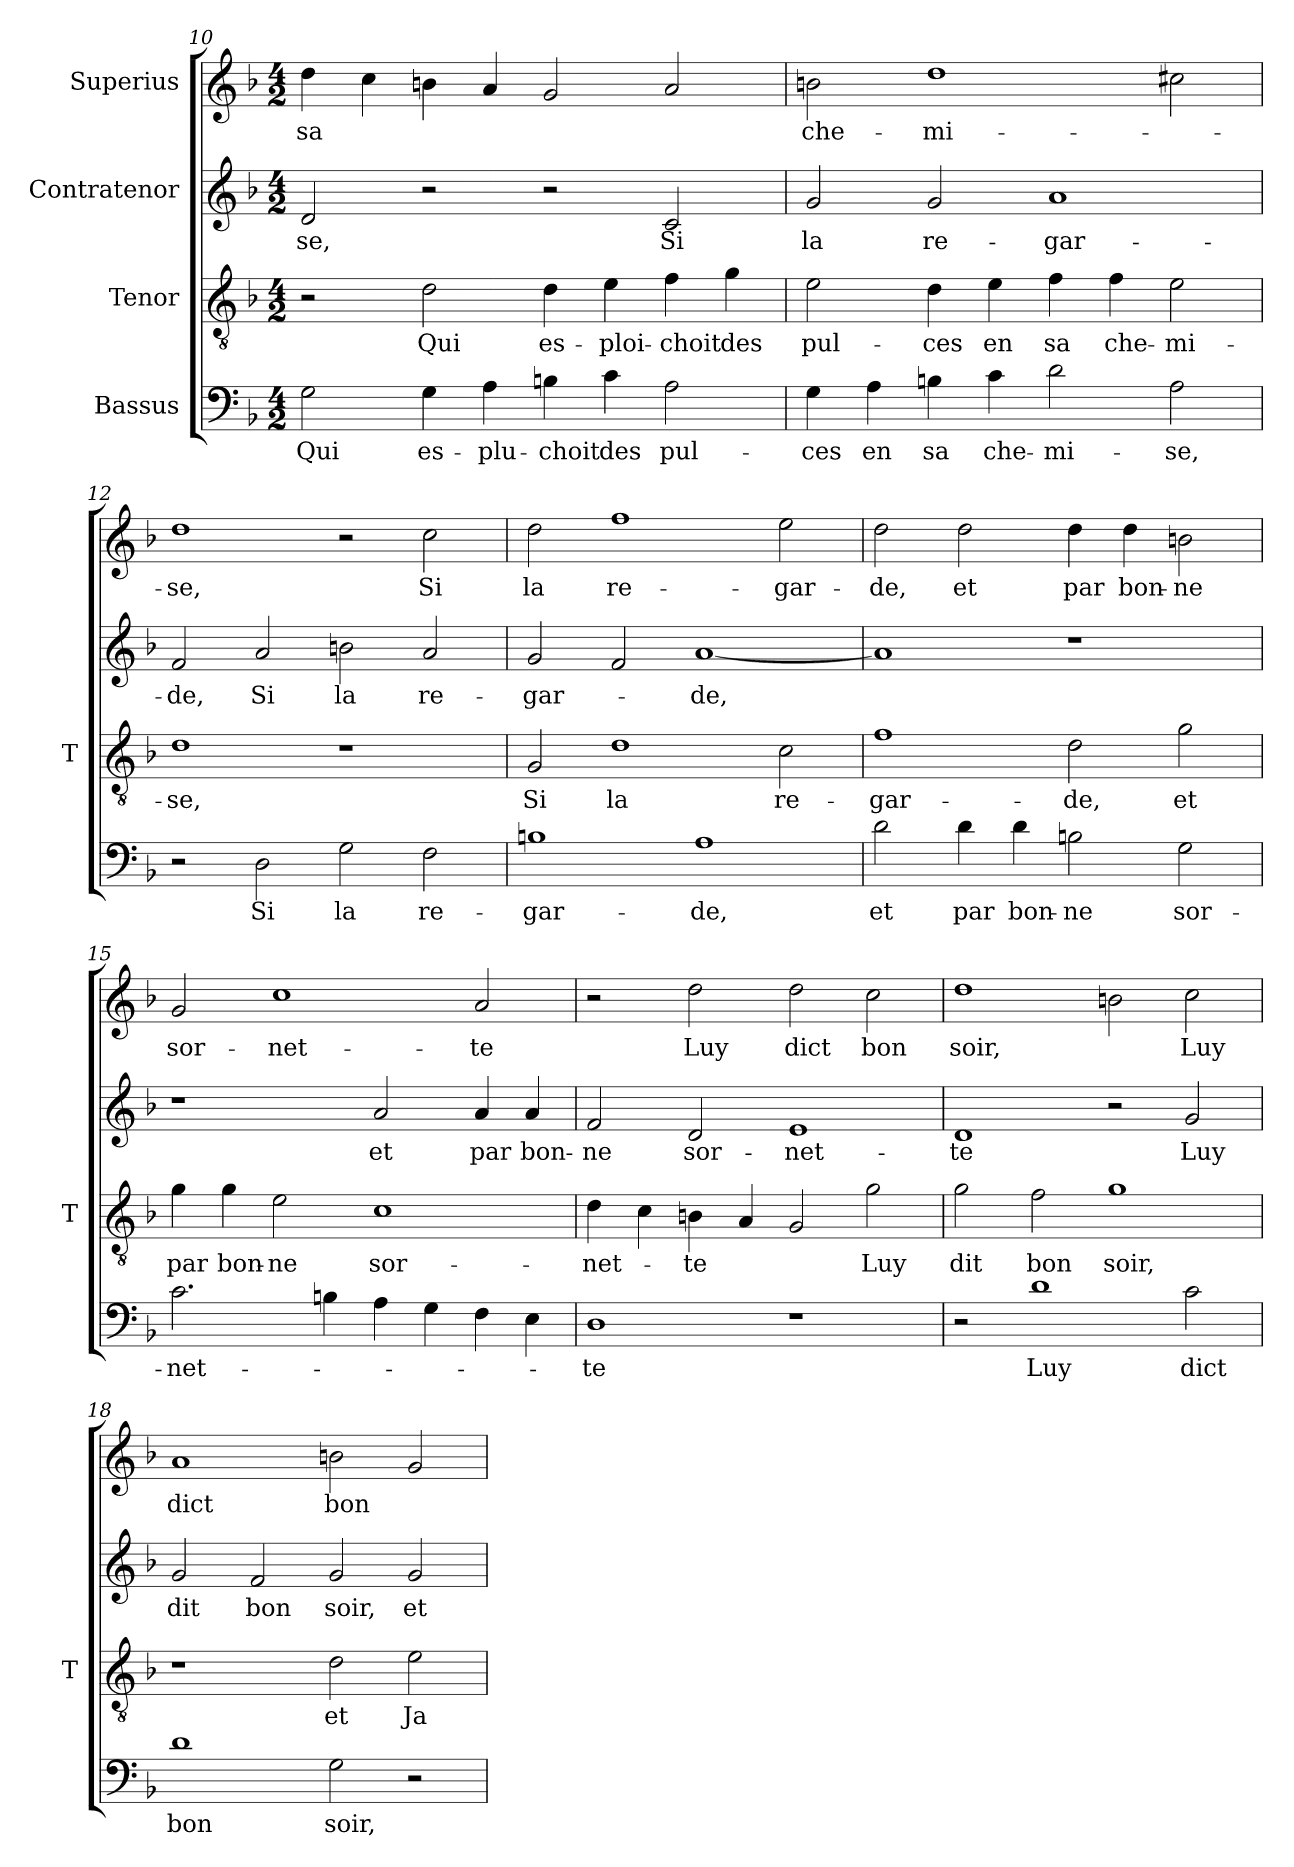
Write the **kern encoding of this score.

**kern	**text	**kern	**text	**kern	**text	**kern	**text
*part4	*part4	*part3	*part3	*part2	*part2	*part1	*part1
*staff4	*staff4	*staff3	*staff3	*staff2	*staff2	*staff1	*staff1
*I"Bassus	*	*I"Tenor	*	*I"Contratenor	*	*I"Superius	*
*	*	*I'T	*	*	*	*	*
*clefF4	*	*clefGv2	*	*clefG2	*	*clefG2	*
*k[b-]	*	*k[b-]	*	*k[b-]	*	*k[b-]	*
*M4/2	*	*M4/2	*	*M4/2	*	*M4/2	*
=10	=10	=10	=10	=10	=10	=10	=10
2G	-Qui	2r	.	2d	-se,	4dd	-sa
.	.	.	.	.	.	4cc	.
4G	es-	2d	-Qui	2r	.	4b	.
4A	plu-	.	.	.	.	4a	.
4B	-choit	4d	es-	2r	.	2g	.
4c	-des	4e	ploi-	.	.	.	.
2A	pul-	4f	-choit	2c	-Si	2a	.
.	.	4g	-des	.	.	.	.
=11	=11	=11	=11	=11	=11	=11	=11
4G	-ces	2e	pul-	2g	-la	2b	che-
4A	-en	.	.	.	.	.	.
4B	-sa	4d	-ces	2g	re-	1dd	mi-
4c	che-	4e	-en	.	.	.	.
2d	mi-	4f	-sa	1a	gar-	.	.
.	.	4f	che-	.	.	.	.
2A	-se,	2e	mi-	.	.	2cc#X	.
=12	=12	=12	=12	=12	=12	=12	=12
2r	.	1d	-se,	2f	-de,	1dd	-se,
2D	-Si	.	.	2a	-Si	.	.
2G	-la	1r	.	2b	-la	2r	.
2F	re-	.	.	2a	re-	2cc	-Si
=13	=13	=13	=13	=13	=13	=13	=13
1B	gar-	2G	-Si	2g	gar-	2dd	-la
.	.	1d	-la	2f	.	1ff	re-
1A	-de,	.	.	[1a	-de,	.	.
.	.	2c	re-	.	.	2ee	gar-
=14	=14	=14	=14	=14	=14	=14	=14
2d	-et	1f	gar-	1a]	.	2dd	-de,
4d	-par	.	.	.	.	2dd	-et
4d	bon-	.	.	.	.	.	.
2B	-ne	2d	-de,	1r	.	4dd	-par
.	.	.	.	.	.	4dd	bon-
2G	sor-	2g	-et	.	.	2b	-ne
=15	=15	=15	=15	=15	=15	=15	=15
2.c	net-	4g	-par	1r	.	2g	sor-
.	.	4g	bon-	.	.	.	.
.	.	2e	-ne	.	.	1cc	net-
4B	.	.	.	.	.	.	.
4A	.	1c	sor-	2a	-et	.	.
4G	.	.	.	.	.	.	.
4F	.	.	.	4a	-par	2a	-te
4E	.	.	.	4a	bon-	.	.
=16	=16	=16	=16	=16	=16	=16	=16
1D	-te	4d	net-	2f	-ne	2r	.
.	.	4c	.	.	.	.	.
.	.	4B	-te	2d	sor-	2dd	-Luy
.	.	4A	.	.	.	.	.
1r	.	2G	.	1e	net-	2dd	-dict
.	.	2g	-Luy	.	.	2cc	-bon
=17	=17	=17	=17	=17	=17	=17	=17
2r	.	2g	-dit	1d	-te	1dd	-soir,
1d	-Luy	2f	-bon	.	.	.	.
.	.	1g	-soir,	2r	.	2b	.
2c	-dict	.	.	2g	-Luy	2cc	-Luy
=18	=18	=18	=18	=18	=18	=18	=18
1d	-bon	1r	.	2g	-dit	1a	-dict
.	.	.	.	2f	-bon	.	.
2G	-soir,	2d	-et	2g	-soir,	2b	-bon
2r	.	2e	Ja-	2g	-et	2g	.
=	=	=	=	=	=	=	=
*-	*-	*-	*-	*-	*-	*-	*-
